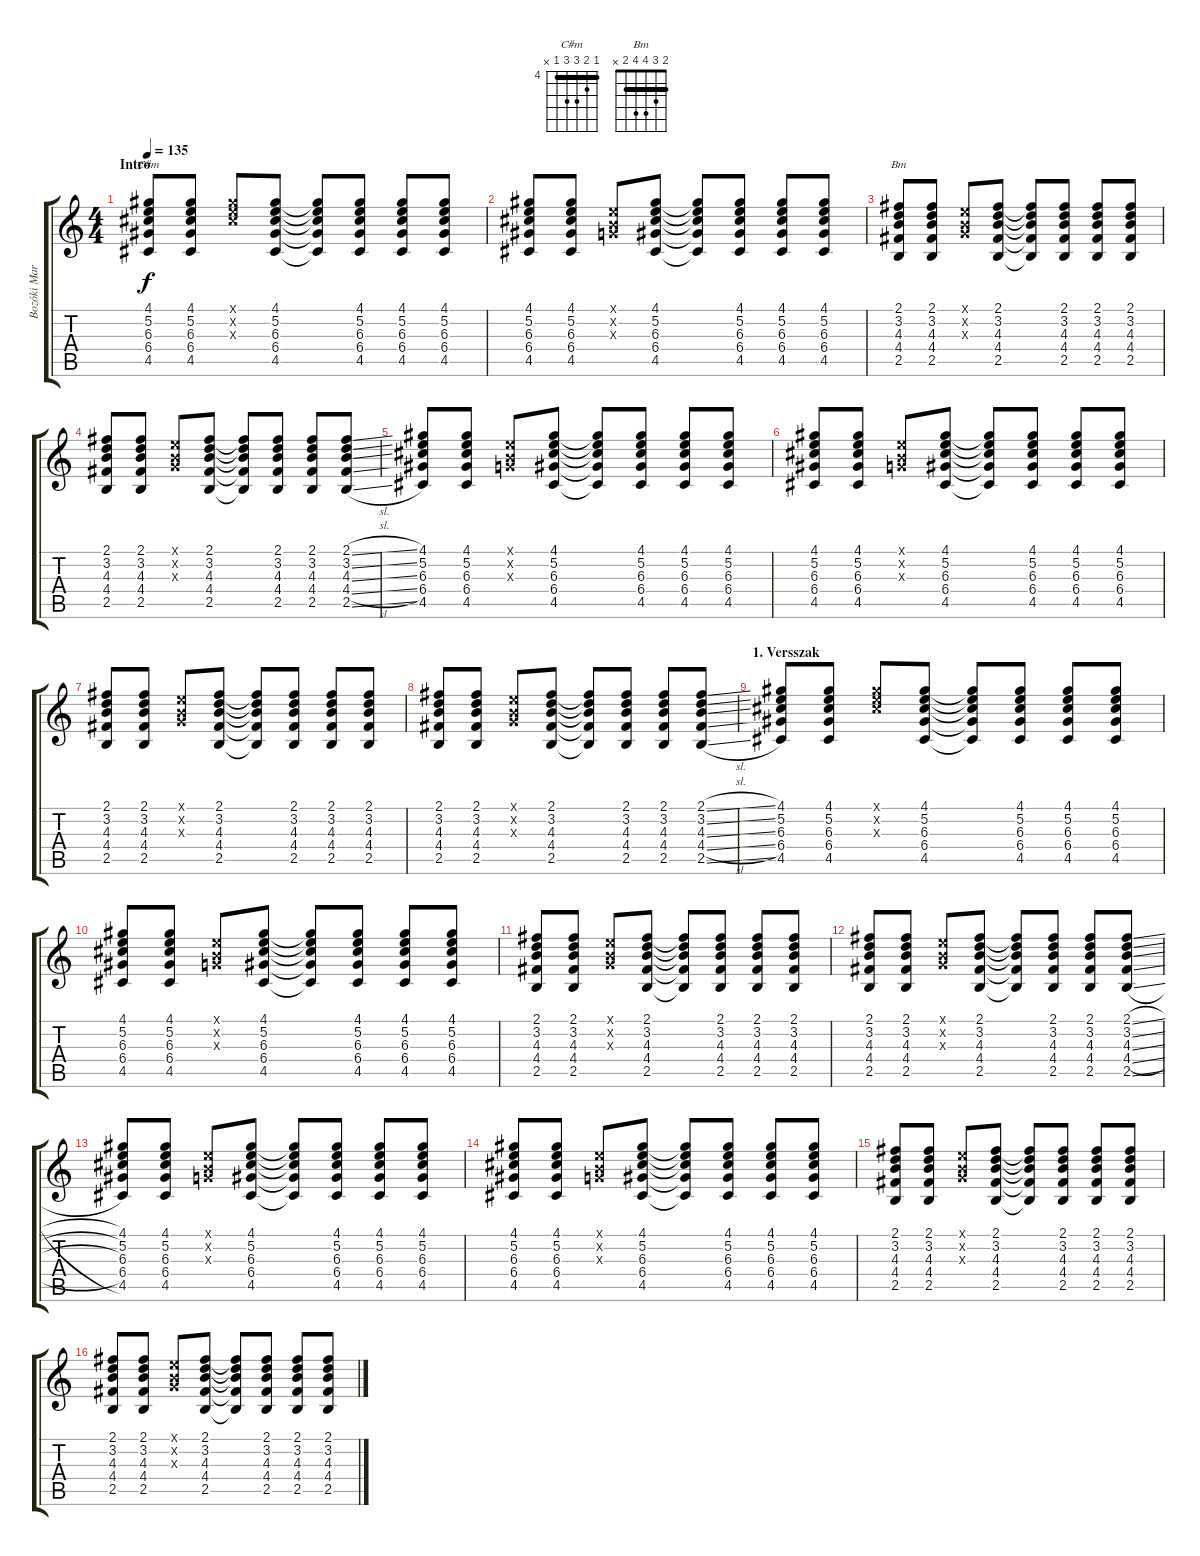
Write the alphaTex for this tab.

\track ("Bozóki Marcell - Elektromos Gitár" "Bozóki Mar") {instrument electricguitarclean}
\staff {score tabs}
\tuning (E4 B3 G3 D3 A2 E2) {hide}
\chord ("C#m" 4 5 6 6 4 x) {firstfret 4 barre 4}
\chord ("Bm" 2 3 4 4 2 x) {barre 2}
\ts (4 4)
\section ("" "Intro")
\tempo 135
\clef g2
\ks c
(4.1 5.2 6.3 6.4 4.5).8{ch "C#m" dy f instrument electricguitarclean} (4.1 5.2 6.3 6.4 4.5).8 (4.1{x} 5.2{x} 6.3{x}).8 (4.1 5.2 6.3 6.4 4.5).8 (4.1{t} 5.2{t} 6.3{t} 6.4{t} 4.5{t}).8 (4.1 5.2 6.3 6.4 4.5).8 (4.1 5.2 6.3 6.4 4.5).8 (4.1 5.2 6.3 6.4 4.5).8 |
(4.1 5.2 6.3 6.4 4.5).8 (4.1 5.2 6.3 6.4 4.5).8 (0.1{x} 0.2{x} 0.3{x}).8 (4.1 5.2 6.3 6.4 4.5).8 (4.1{t} 5.2{t} 6.3{t} 6.4{t} 4.5{t}).8 (4.1 5.2 6.3 6.4 4.5).8 (4.1 5.2 6.3 6.4 4.5).8 (4.1 5.2 6.3 6.4 4.5).8 |
(2.1 3.2 4.3 4.4 2.5).8{ch "Bm"} (2.1 3.2 4.3 4.4 2.5).8 (0.1{x} 0.2{x} 0.3{x}).8 (2.1 3.2 4.3 4.4 2.5).8 (2.1{t} 3.2{t} 4.3{t} 4.4{t} 2.5{t}).8 (2.1 3.2 4.3 4.4 2.5).8 (2.1 3.2 4.3 4.4 2.5).8 (2.1 3.2 4.3 4.4 2.5).8 |
(2.1 3.2 4.3 4.4 2.5).8 (2.1 3.2 4.3 4.4 2.5).8 (0.1{x} 0.2{x} 0.3{x}).8 (2.1 3.2 4.3 4.4 2.5).8 (2.1{t} 3.2{t} 4.3{t} 4.4{t} 2.5{t}).8 (2.1 3.2 4.3 4.4 2.5).8 (2.1 3.2 4.3 4.4 2.5).8 (2.1{sl} 3.2{sl} 4.3{sl} 4.4{sl} 2.5{sl}).8 |
(4.1 5.2 6.3 6.4 4.5).8 (4.1 5.2 6.3 6.4 4.5).8 (0.1{x} 0.2{x} 0.3{x}).8 (4.1 5.2 6.3 6.4 4.5).8 (4.1{t} 5.2{t} 6.3{t} 6.4{t} 4.5{t}).8 (4.1 5.2 6.3 6.4 4.5).8 (4.1 5.2 6.3 6.4 4.5).8 (4.1 5.2 6.3 6.4 4.5).8 |
(4.1 5.2 6.3 6.4 4.5).8 (4.1 5.2 6.3 6.4 4.5).8 (0.1{x} 0.2{x} 0.3{x}).8 (4.1 5.2 6.3 6.4 4.5).8 (4.1{t} 5.2{t} 6.3{t} 6.4{t} 4.5{t}).8 (4.1 5.2 6.3 6.4 4.5).8 (4.1 5.2 6.3 6.4 4.5).8 (4.1 5.2 6.3 6.4 4.5).8 |
(2.1 3.2 4.3 4.4 2.5).8 (2.1 3.2 4.3 4.4 2.5).8 (0.1{x} 0.2{x} 0.3{x}).8 (2.1 3.2 4.3 4.4 2.5).8 (2.1{t} 3.2{t} 4.3{t} 4.4{t} 2.5{t}).8 (2.1 3.2 4.3 4.4 2.5).8 (2.1 3.2 4.3 4.4 2.5).8 (2.1 3.2 4.3 4.4 2.5).8 |
(2.1 3.2 4.3 4.4 2.5).8 (2.1 3.2 4.3 4.4 2.5).8 (0.1{x} 0.2{x} 0.3{x}).8 (2.1 3.2 4.3 4.4 2.5).8 (2.1{t} 3.2{t} 4.3{t} 4.4{t} 2.5{t}).8 (2.1 3.2 4.3 4.4 2.5).8 (2.1 3.2 4.3 4.4 2.5).8 (2.1{sl} 3.2{sl} 4.3{sl} 4.4{sl} 2.5{sl}).8 |
\section ("" "1. Versszak")
(4.1 5.2 6.3 6.4 4.5).8 (4.1 5.2 6.3 6.4 4.5).8 (4.1{x} 5.2{x} 6.3{x}).8 (4.1 5.2 6.3 6.4 4.5).8 (4.1{t} 5.2{t} 6.3{t} 6.4{t} 4.5{t}).8 (4.1 5.2 6.3 6.4 4.5).8 (4.1 5.2 6.3 6.4 4.5).8 (4.1 5.2 6.3 6.4 4.5).8 |
(4.1 5.2 6.3 6.4 4.5).8 (4.1 5.2 6.3 6.4 4.5).8 (0.1{x} 0.2{x} 0.3{x}).8 (4.1 5.2 6.3 6.4 4.5).8 (4.1{t} 5.2{t} 6.3{t} 6.4{t} 4.5{t}).8 (4.1 5.2 6.3 6.4 4.5).8 (4.1 5.2 6.3 6.4 4.5).8 (4.1 5.2 6.3 6.4 4.5).8 |
(2.1 3.2 4.3 4.4 2.5).8 (2.1 3.2 4.3 4.4 2.5).8 (0.1{x} 0.2{x} 0.3{x}).8 (2.1 3.2 4.3 4.4 2.5).8 (2.1{t} 3.2{t} 4.3{t} 4.4{t} 2.5{t}).8 (2.1 3.2 4.3 4.4 2.5).8 (2.1 3.2 4.3 4.4 2.5).8 (2.1 3.2 4.3 4.4 2.5).8 |
(2.1 3.2 4.3 4.4 2.5).8 (2.1 3.2 4.3 4.4 2.5).8 (0.1{x} 0.2{x} 0.3{x}).8 (2.1 3.2 4.3 4.4 2.5).8 (2.1{t} 3.2{t} 4.3{t} 4.4{t} 2.5{t}).8 (2.1 3.2 4.3 4.4 2.5).8 (2.1 3.2 4.3 4.4 2.5).8 (2.1{sl} 3.2{sl} 4.3{sl} 4.4{sl} 2.5{sl}).8 |
(4.1 5.2 6.3 6.4 4.5).8 (4.1 5.2 6.3 6.4 4.5).8 (0.1{x} 0.2{x} 0.3{x}).8 (4.1 5.2 6.3 6.4 4.5).8 (4.1{t} 5.2{t} 6.3{t} 6.4{t} 4.5{t}).8 (4.1 5.2 6.3 6.4 4.5).8 (4.1 5.2 6.3 6.4 4.5).8 (4.1 5.2 6.3 6.4 4.5).8 |
(4.1 5.2 6.3 6.4 4.5).8 (4.1 5.2 6.3 6.4 4.5).8 (0.1{x} 0.2{x} 0.3{x}).8 (4.1 5.2 6.3 6.4 4.5).8 (4.1{t} 5.2{t} 6.3{t} 6.4{t} 4.5{t}).8 (4.1 5.2 6.3 6.4 4.5).8 (4.1 5.2 6.3 6.4 4.5).8 (4.1 5.2 6.3 6.4 4.5).8 |
(2.1 3.2 4.3 4.4 2.5).8 (2.1 3.2 4.3 4.4 2.5).8 (0.1{x} 0.2{x} 0.3{x}).8 (2.1 3.2 4.3 4.4 2.5).8 (2.1{t} 3.2{t} 4.3{t} 4.4{t} 2.5{t}).8 (2.1 3.2 4.3 4.4 2.5).8 (2.1 3.2 4.3 4.4 2.5).8 (2.1 3.2 4.3 4.4 2.5).8 |
(2.1 3.2 4.3 4.4 2.5).8 (2.1 3.2 4.3 4.4 2.5).8 (0.1{x} 0.2{x} 0.3{x}).8 (2.1 3.2 4.3 4.4 2.5).8 (2.1{t} 3.2{t} 4.3{t} 4.4{t} 2.5{t}).8 (2.1 3.2 4.3 4.4 2.5).8 (2.1 3.2 4.3 4.4 2.5).8 (2.1 3.2 4.3 4.4 2.5).8
